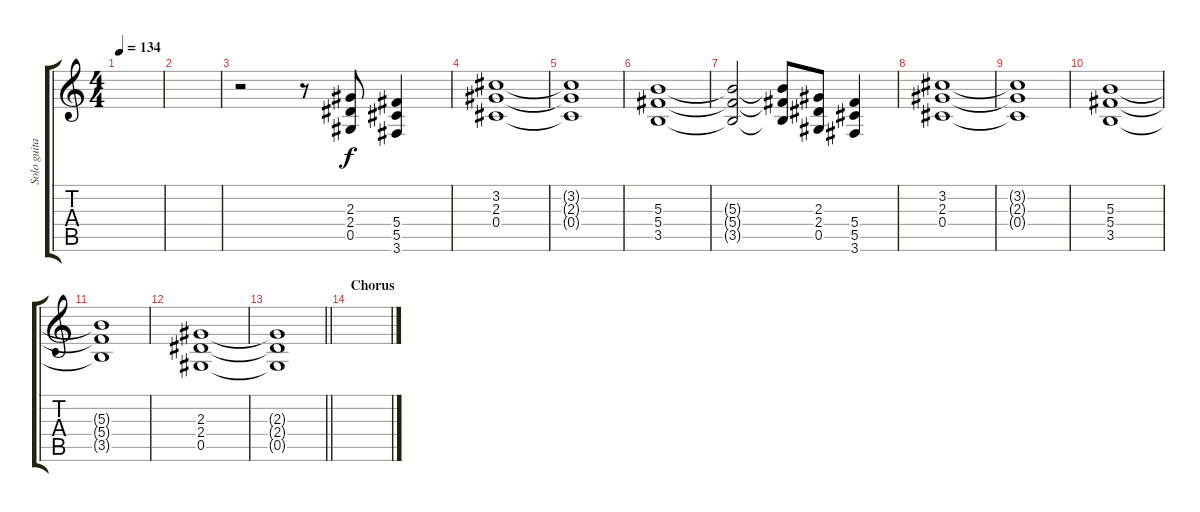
\track ("Solo guitar" "Solo guita") {instrument overdrivenguitar}
\staff {score tabs}
\tuning (Eb4 Bb3 Gb3 Db3 Ab2 Eb2) {hide}
\ts (4 4)
\tempo 134
\clef g2
\ks c
|
|
r.2 r.8 (2.3 2.4 0.5).8 (5.4 5.5 3.6).4 |
(3.2 2.3 0.4).1 |
(3.2{t} 2.3{t} 0.4{t}).1 |
(5.3 5.4 3.5).1 |
(5.3{t} 5.4{t} 3.5{t}).2 (5.3{t} 5.4{t} 3.5{t}).8 (2.3 2.4 0.5).8 (5.4 5.5 3.6).4 |
(3.2 2.3 0.4).1 |
(3.2{t} 2.3{t} 0.4{t}).1 |
(5.3 5.4 3.5).1 |
(5.3{t} 5.4{t} 3.5{t}).1 |
(2.3 2.4 0.5).1 |
\barLineRight lightlight
(2.3{t} 2.4{t} 0.5{t}).1 |
\section ("" "Chorus")
